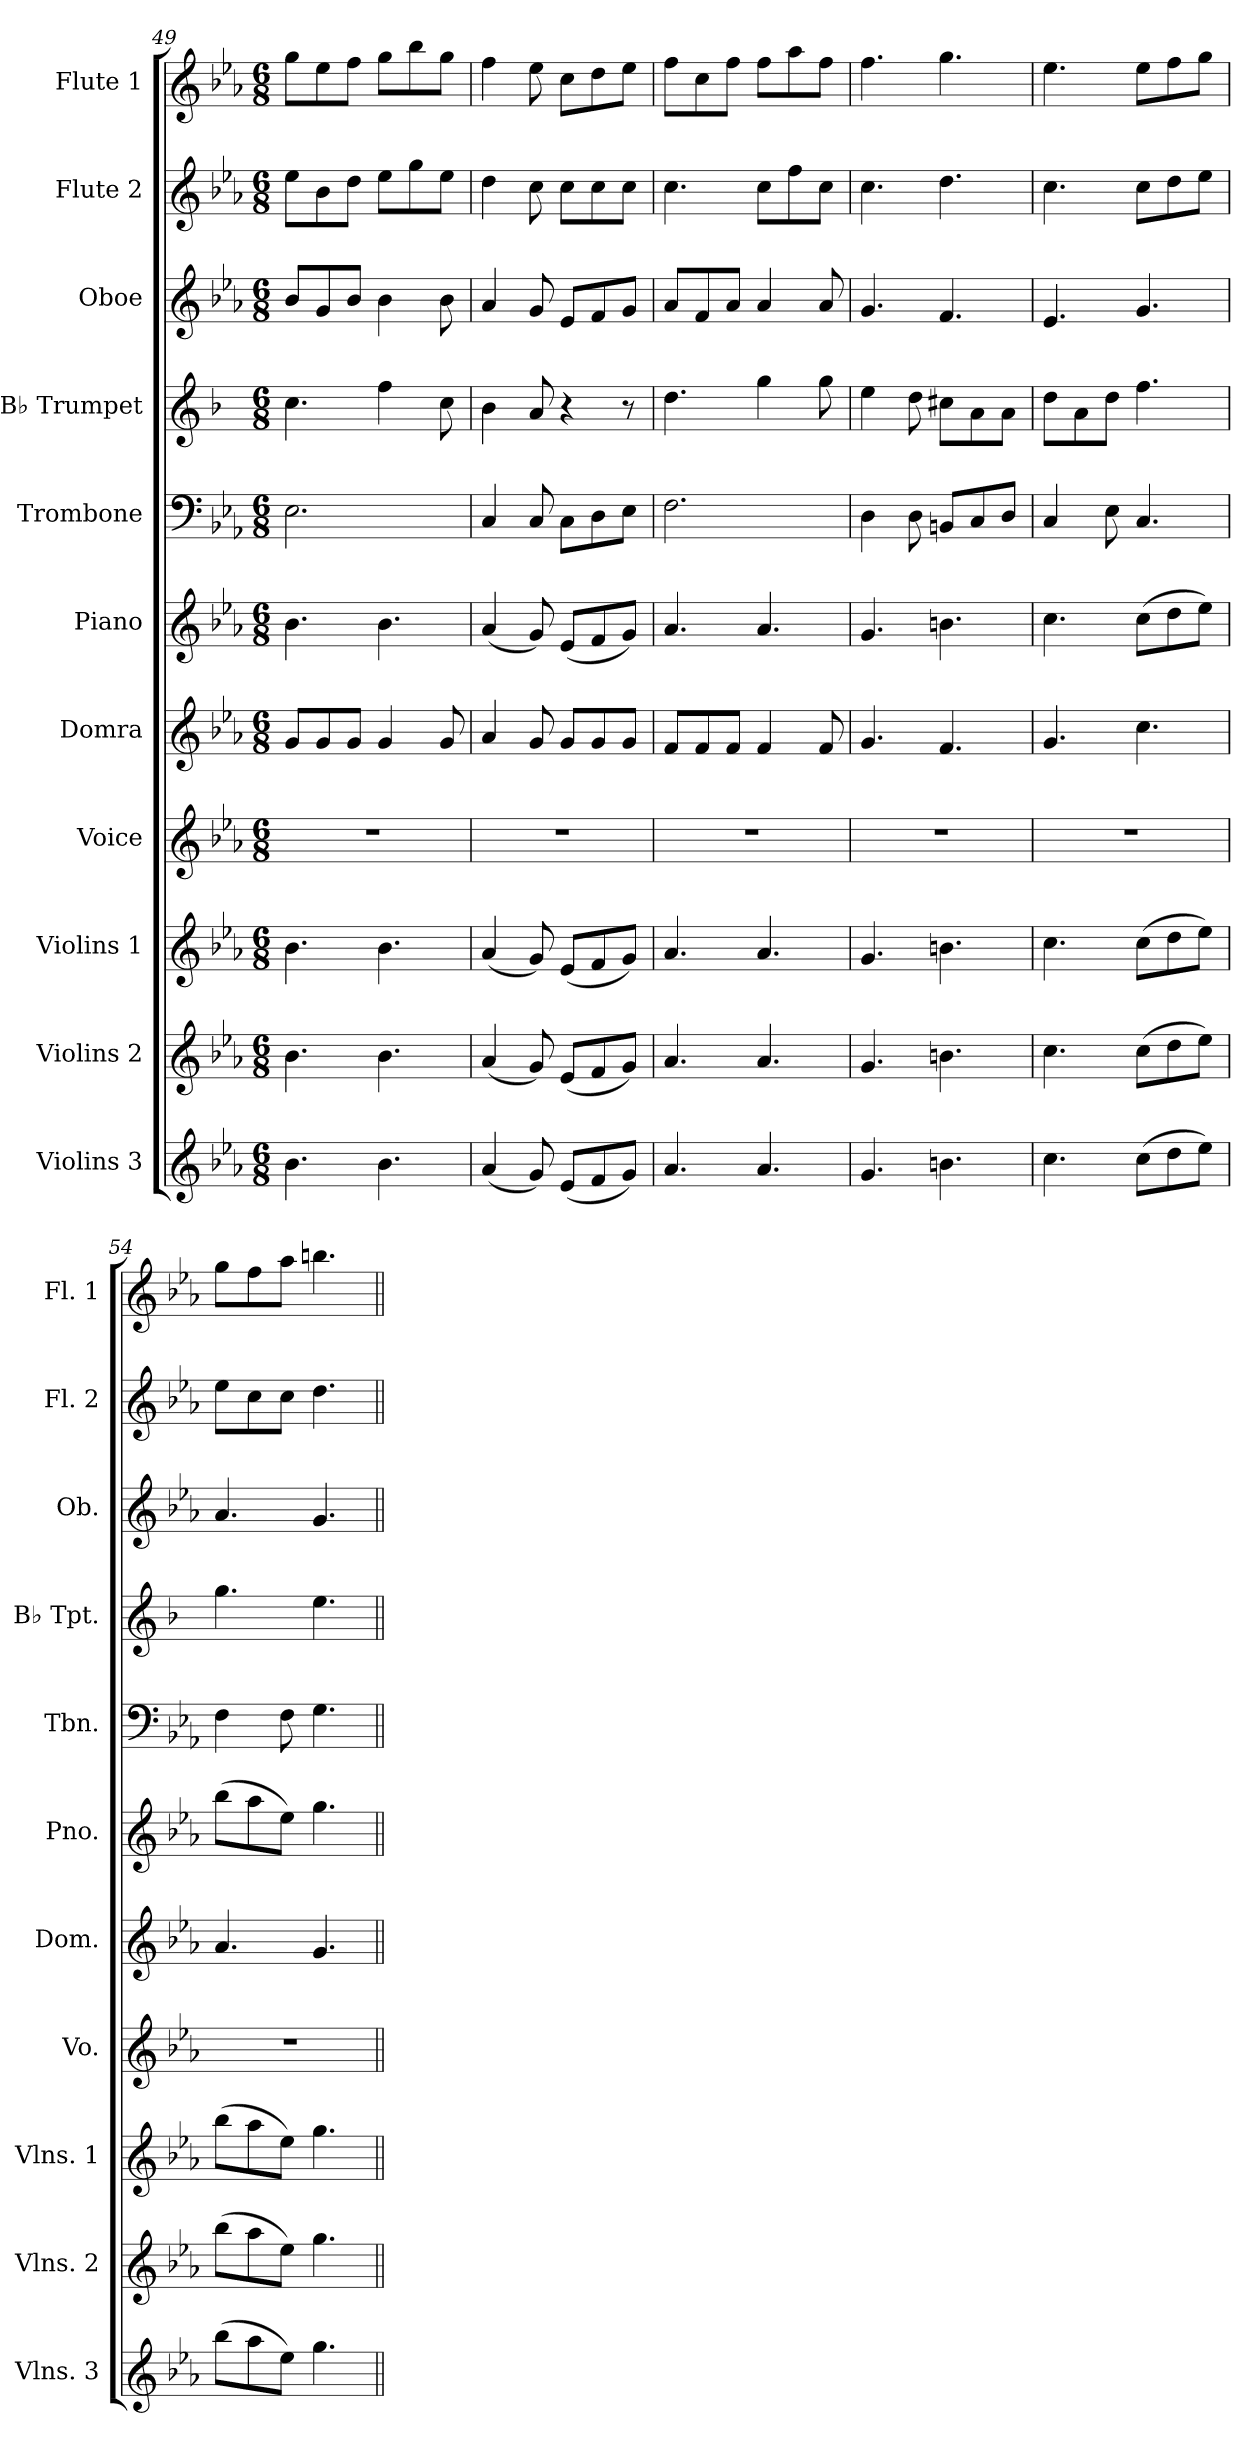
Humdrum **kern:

**kern	**kern	**kern	**kern	**kern	**kern	**kern	**kern	**kern	**kern	**kern
*part11	*part10	*part9	*part8	*part7	*part6	*part5	*part4	*part3	*part2	*part1
*staff11	*staff10	*staff9	*staff8	*staff7	*staff6	*staff5	*staff4	*staff3	*staff2	*staff1
*I"Violins 3	*I"Violins 2	*I"Violins 1	*I"Voice	*I"Domra	*I"Piano	*I"Trombone	*I"B♭ Trumpet	*I"Oboe	*I"Flute 2	*I"Flute 1
*I'Vlns. 3	*I'Vlns. 2	*I'Vlns. 1	*I'Vo.	*I'Dom.	*I'Pno.	*I'Tbn.	*I'B♭ Tpt.	*I'Ob.	*I'Fl. 2	*I'Fl. 1
!!LO:PB:g=z
*clefG2	*clefG2	*clefG2	*clefG2	*clefG2	*clefG2	*clefF4	*clefG2	*clefG2	*clefG2	*clefG2
*	*	*	*	*	*	*	*ITrd1c2	*	*	*
*k[b-e-a-]	*k[b-e-a-]	*k[b-e-a-]	*k[b-e-a-]	*k[b-e-a-]	*k[b-e-a-]	*k[b-e-a-]	*k[b-e-a-]	*k[b-e-a-]	*k[b-e-a-]	*k[b-e-a-]
*M6/8	*M6/8	*M6/8	*M6/8	*M6/8	*M6/8	*M6/8	*M6/8	*M6/8	*M6/8	*M6/8
=49	=49	=49	=49	=49	=49	=49	=49	=49	=49	=49
4.b-\	4.b-\	4.b-\	2.r	8g/L	4.b-\	2.E-\	4.b-\	8b-/L	8ee-\L	8gg\L
.	.	.	.	8g/	.	.	.	8g/	8b-\	8ee-\
.	.	.	.	8g/J	.	.	.	8b-/J	8dd\J	8ff\J
4.b-\	4.b-\	4.b-\	.	4g/	4.b-\	.	4ee-\	4b-\	8ee-\L	8gg\L
.	.	.	.	.	.	.	.	.	8gg\	8bb-\
.	.	.	.	8g/	.	.	8b-\	8b-\	8ee-\J	8gg\J
=50	=50	=50	=50	=50	=50	=50	=50	=50	=50	=50
(<4a-/	(<4a-/	(<4a-/	2.r	4a-/	(<4a-/	4C/	4a-\	4a-/	4dd\	4ff\
8g/)	8g/)	8g/)	.	8g/	8g/)	8C/	8g/	8g/	8cc\	8ee-\
(<8e-/L	(<8e-/L	(<8e-/L	.	8g/L	(<8e-/L	8C\L	4r	8e-/L	8cc\L	8cc\L
8f/	8f/	8f/	.	8g/	8f/	8D\	.	8f/	8cc\	8dd\
8g/J)	8g/J)	8g/J)	.	8g/J	8g/J)	8E-\J	8r	8g/J	8cc\J	8ee-\J
=51	=51	=51	=51	=51	=51	=51	=51	=51	=51	=51
4.a-/	4.a-/	4.a-/	2.r	8f/L	4.a-/	2.F\	4.cc\	8a-/L	4.cc\	8ff\L
.	.	.	.	8f/	.	.	.	8f/	.	8cc\
.	.	.	.	8f/J	.	.	.	8a-/J	.	8ff\J
4.a-/	4.a-/	4.a-/	.	4f/	4.a-/	.	4ff\	4a-/	8cc\L	8ff\L
.	.	.	.	.	.	.	.	.	8ff\	8aa-\
.	.	.	.	8f/	.	.	8ff\	8a-/	8cc\J	8ff\J
=52	=52	=52	=52	=52	=52	=52	=52	=52	=52	=52
4.g/	4.g/	4.g/	2.r	4.g/	4.g/	4D\	4dd\	4.g/	4.cc\	4.ff\
.	.	.	.	.	.	8D\	8cc\	.	.	.
4.bn\	4.bn\	4.bn\	.	4.f/	4.bn\	8BBn/L	8bn\L	4.f/	4.dd\	4.gg\
.	.	.	.	.	.	8C/	8g\	.	.	.
.	.	.	.	.	.	8D/J	8g\J	.	.	.
=53	=53	=53	=53	=53	=53	=53	=53	=53	=53	=53
4.cc\	4.cc\	4.cc\	2.r	4.g/	4.cc\	4C/	8cc\L	4.e-/	4.cc\	4.ee-\
.	.	.	.	.	.	.	8g\	.	.	.
.	.	.	.	.	.	8E-\	8cc\J	.	.	.
(>8cc\L	(>8cc\L	(>8cc\L	.	4.cc\	(>8cc\L	4.C/	4.ee-\	4.g/	8cc\L	8ee-\L
8dd\	8dd\	8dd\	.	.	8dd\	.	.	.	8dd\	8ff\
8ee-\J)	8ee-\J)	8ee-\J)	.	.	8ee-\J)	.	.	.	8ee-\J	8gg\J
!!LO:PB:g=z
=54	=54	=54	=54	=54	=54	=54	=54	=54	=54	=54
(>8bb-\L	(>8bb-\L	(>8bb-\L	2.r	4.a-/	(>8bb-\L	4F\	4.ff\	4.a-/	8ee-\L	8gg\L
8aa-\	8aa-\	8aa-\	.	.	8aa-\	.	.	.	8cc\	8ff\
8ee-\J)	8ee-\J)	8ee-\J)	.	.	8ee-\J)	8F\	.	.	8cc\J	8aa-\J
4.gg\	4.gg\	4.gg\	.	4.g/	4.gg\	4.G\	4.dd\	4.g/	4.dd\	4.bbn\
=||	=||	=||	=||	=||	=||	=||	=||	=||	=||	=||
*-	*-	*-	*-	*-	*-	*-	*-	*-	*-	*-
